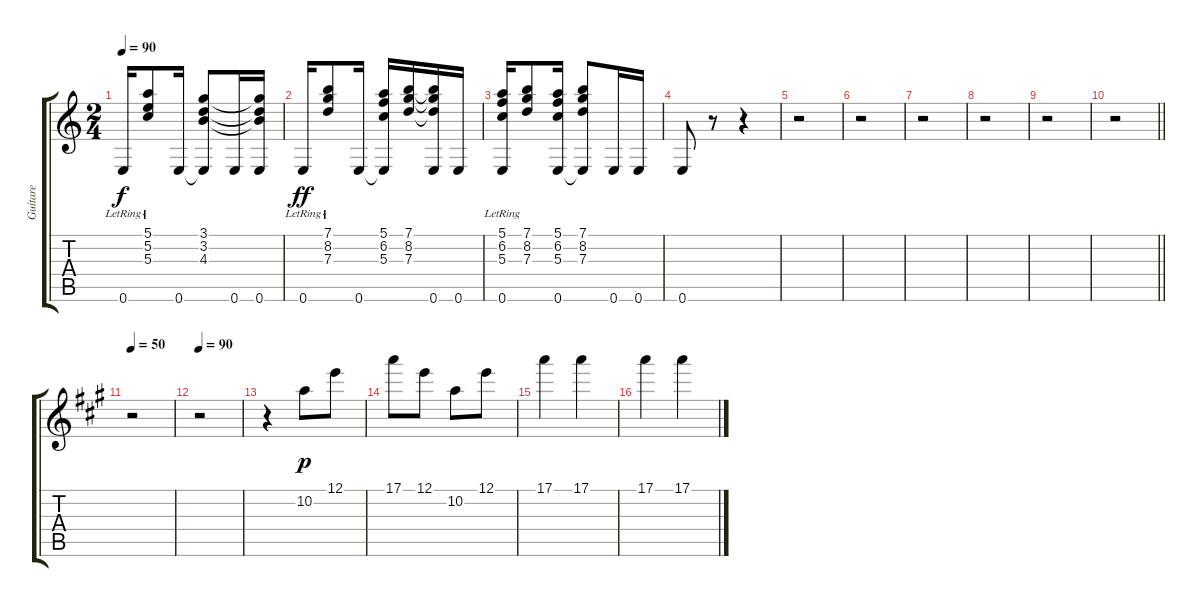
\track ("Guitare" "Guitare") {instrument acousticguitarnylon}
\staff {score tabs}
\tuning (E4 B3 G3 D3 A2 E2) {hide}
\ts (2 4)
\tempo 90
\clef g2
\ks c
0.6{lr}.16{dy f} (5.1{lr} 5.2{lr} 5.3{lr}).8 0.6.16 (3.1 3.2 4.3 0.6{t}).8 0.6.16 (3.1{t} 3.2{t} 4.3{t} 0.6).16 |
0.6{lr}.16{dy ff} (7.1{lr} 8.2{lr} 7.3{lr}).8 0.6.16 (5.1 6.2 5.3 0.6{t}).16 (7.1 8.2 7.3).16 (7.1{t} 8.2{t} 7.3{t} 0.6).16 0.6.16 |
(5.1 6.2 5.3 0.6{lr}).16 (7.1 8.2 7.3).8 (5.1 6.2 5.3 0.6).16 (7.1 8.2 7.3 0.6{t}).8 0.6.16 0.6.16 |
0.6.8 r.8 r.4 |
r.2 |
r.2 |
r.2 |
r.2 |
r.2 |
\barLineRight lightlight
r.2 |
\tempo 50
\ks a
r.2 |
\tempo 90
r.2 |
r.4 10.2.8{dy p} 12.1.8 |
17.1.8 12.1.8 10.2.8 12.1.8 |
17.1.4 17.1.4 |
17.1.4 17.1.4
